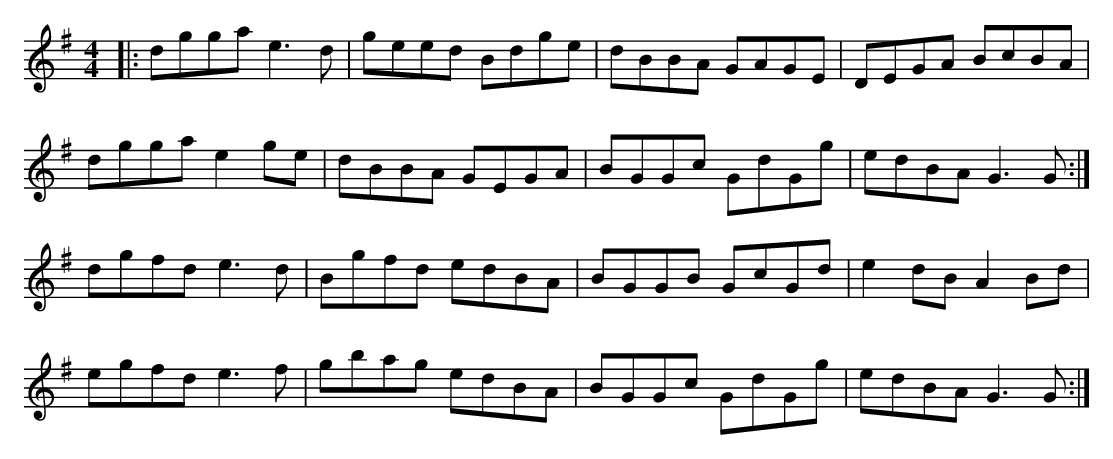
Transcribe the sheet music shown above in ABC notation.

X:1
M:4/4
K:G
|:dgga e3 d|geed Bdge|dBBA GAGE|DEGA BcBA|
dgga e2 ge|dBBA GEGA|BGGc GdGg|edBA G3 G:|
dgfd e3 d|Bgfd edBA|BGGB GcGd|e2 dB A2 Bd|
egfd e3 f|gbag edBA|BGGc GdGg|edBA G3 G:|
